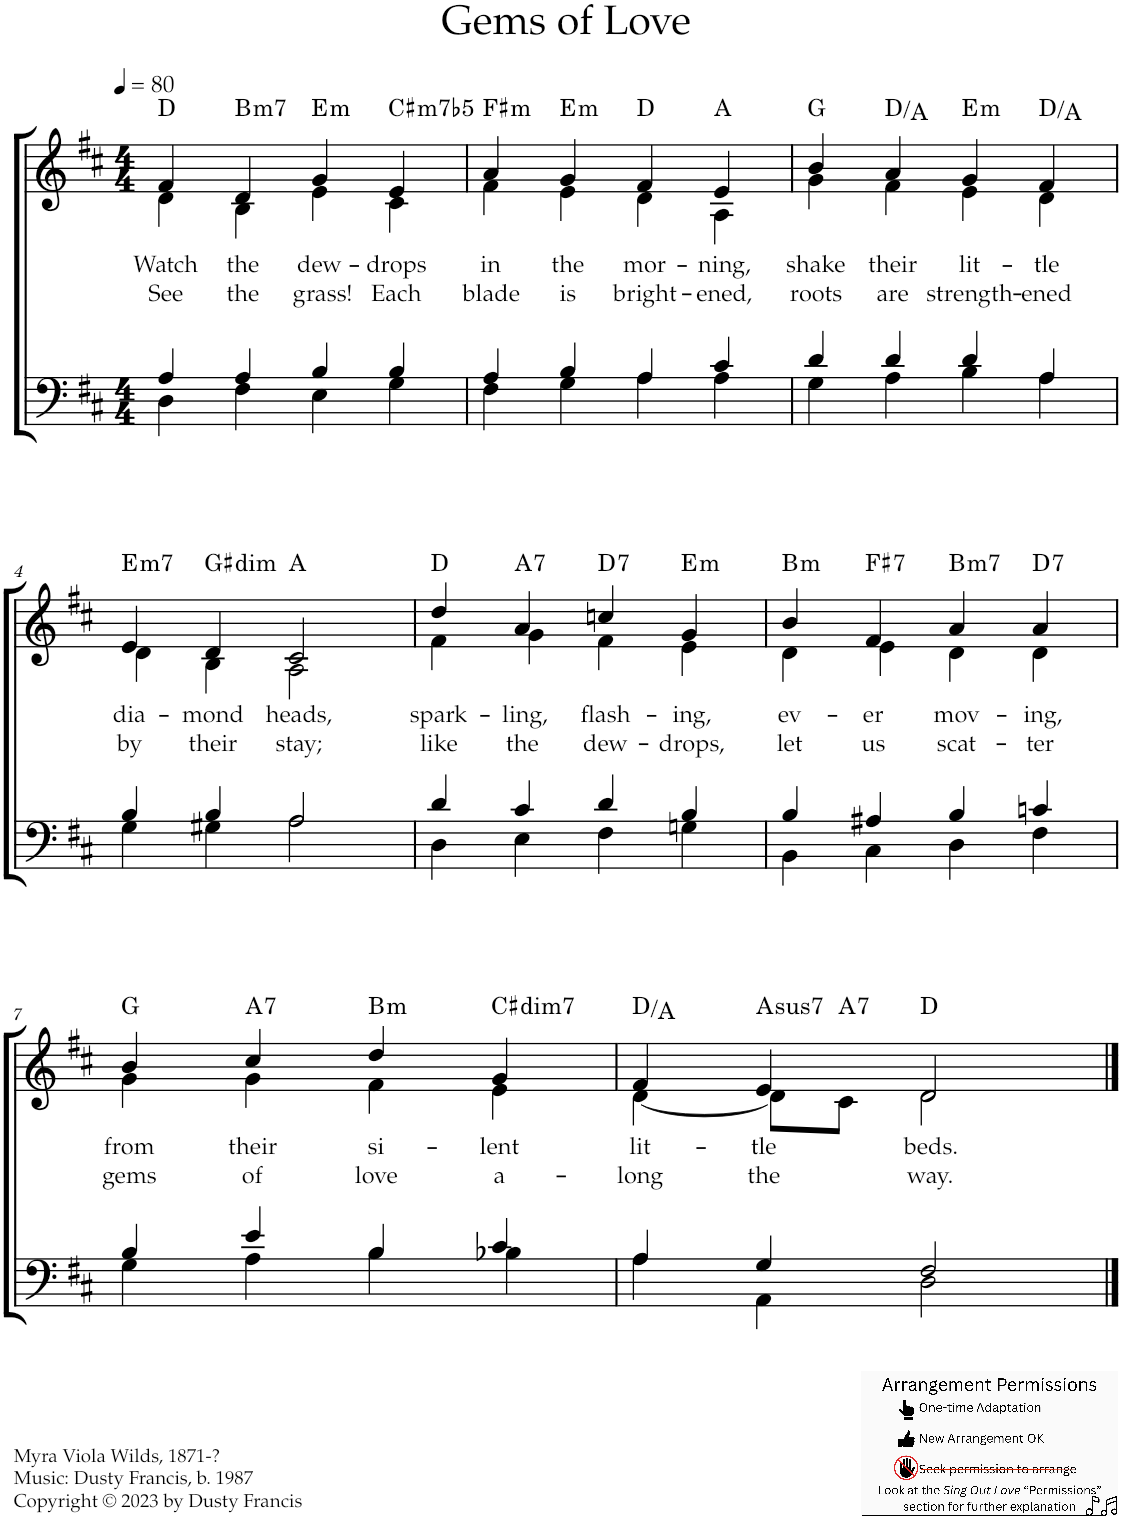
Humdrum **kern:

**kern	**kern	**text	**text	**harte
*part2	*part1	*part1	*part1	*part1
*staff2	*staff1	*staff1	*staff1	*
*I"Tenor	*I"Soprano	*	*	*
*clefF4	*clefG2	*	*	*
*Trd7c12	*	*	*	*
*k[f#c#]	*k[f#c#]	*	*	*
*D:	*D:	*	*	*
*M4/4	*M4/4	*	*	*
*MM80	*MM80	*	*	*
=1	=1	=1	=1	=1
*^	*	*	*	*
!	!	!	!LO:LY:b	!LO:LY:b	!
*	*	*^	*	*	*
4A/	4D\	4f#/	4d\	Watch	See	D:maj
!	!	!	!	!LO:LY:b	!LO:LY:b	!LO:H:kt=m7
4A/	4F#\	4d/	4B\	the	the	B:min7
!	!	!	!	!LO:LY:b	!LO:LY:b	!LO:H:kt=m
4B/	4E\	4g/	4e\	dew-	grass!	E:min
!	!	!	!	!LO:LY:b	!LO:LY:b	!LO:H:kt=m7b5
4B/	4G\	4e/	4c#\	-drops	Each	C#:hdim7
=2	=2	=2	=2	=2	=2	=2
!	!	!	!	!LO:LY:b	!LO:LY:b	!LO:H:kt=m
4A/	4F#\	4a/	4f#\	in	blade	F#:min
!	!	!	!	!LO:LY:b	!LO:LY:b	!LO:H:kt=m
4B/	4G\	4g/	4e\	the	is	E:min
!	!	!	!	!LO:LY:b	!LO:LY:b	!
4A/	4A\	4f#/	4d\	mor-	bright-	D:maj
!	!	!	!	!LO:LY:b	!LO:LY:b	!
4c#/	4A\	4e/	4A\	-ning,	-ened,	A:maj
=3	=3	=3	=3	=3	=3	=3
!	!	!	!	!LO:LY:b	!LO:LY:b	!
4d/	4G\	4b/	4g\	shake	roots	G:maj
!	!	!	!	!LO:LY:b	!LO:LY:b	!
4d/	4A\	4a/	4f#\	their	are	D:maj/5
!	!	!	!	!LO:LY:b	!LO:LY:b	!LO:H:kt=m
4d/	4B\	4g/	4e\	lit-	strength-	E:min
!	!	!	!	!LO:LY:b	!LO:LY:b	!
4A/	4A\	4f#/	4d\	-tle	-ened	D:maj/5
!!LO:LB:g=z	!!
=4	=4	=4	=4	=4	=4	=4
!	!	!	!	!LO:LY:b	!LO:LY:b	!LO:H:kt=m7
4B/	4G\	4e/	4d\	dia-	by	E:min7
!	!	!	!	!LO:LY:b	!LO:LY:b	!LO:H:kt=dim
4B/	4G#X\	4d/	4B\	-mond	their	G#:dim
!	!	!	!	!LO:LY:b	!LO:LY:b	!
2A/	2A\	2c#/	2A\	heads,	stay;	A:maj
=5	=5	=5	=5	=5	=5	=5
!	!	!	!	!LO:LY:b	!LO:LY:b	!
4d/	4D\	4dd/	4f#\	spark-	like	D:maj
!	!	!	!	!LO:LY:b	!LO:LY:b	!LO:H:kt=7
4c#/	4E\	4a/	4g\	-ling,	the	A:7
!	!	!	!	!LO:LY:b	!LO:LY:b	!LO:H:kt=7
4d/	4F#\	4ccn/	4f#\	flash-	dew-	D:7
!	!	!	!	!LO:LY:b	!LO:LY:b	!LO:H:kt=m
4B/	4Gn\	4g/	4e\	-ing,	-drops,	E:min
=6	=6	=6	=6	=6	=6	=6
!	!	!	!	!LO:LY:b	!LO:LY:b	!LO:H:kt=m
4B/	4BB\	4b/	4d\	ev-	let	B:min
!	!	!	!	!LO:LY:b	!LO:LY:b	!LO:H:kt=7
4A#X/	4C#\	4f#/	4e\	-er	us	F#:7
!	!	!	!	!LO:LY:b	!LO:LY:b	!LO:H:kt=m7
4B/	4D\	4a/	4d\	mov-	scat-	B:min7
!	!	!	!	!LO:LY:b	!LO:LY:b	!LO:H:kt=7
4cn/	4F#\	4a/	4d\	-ing,	-ter	D:7
!!LO:LB:g=z	!!
=7	=7	=7	=7	=7	=7	=7
!	!	!	!	!LO:LY:b	!LO:LY:b	!
4B/	4G\	4b/	4g\	from	gems	G:maj
!	!	!	!	!LO:LY:b	!LO:LY:b	!LO:H:kt=7
4e/	4A\	4cc#/	4g\	their	of	A:7
!	!	!	!	!LO:LY:b	!LO:LY:b	!LO:H:kt=m
4B/	4B\	4dd/	4f#\	si-	love	B:min
!	!	!	!	!LO:LY:b	!LO:LY:b	!LO:H:kt=dim7
4c#/	4B-X\	4g/	4e\	-lent	a-	C#:dim7
=8	=8	=8	=8	=8	=8	=8
!	!	!	!	!LO:LY:b	!LO:LY:b	!
4A/	4A\	4f#/	[4d\	lit-	-long	D:maj/5
!	!	!	!	!LO:LY:b	!LO:LY:b	!LO:H:kt=7
4G/	4AA\	4e/	8d\L]	-tle	the	A:maj
!	!	!	!	!	!	!LO:H:kt=7
.	.	.	8c#\J	.	.	A:7
!	!	!	!	!LO:LY:b	!LO:LY:b	!
2F#/	2D\	2d/	2d\	beds.	way.	D:maj
*v	*v	*	*	*	*	*
*	*v	*v	*	*	*
==	==	==	==	==
*-	*-	*-	*-	*-
